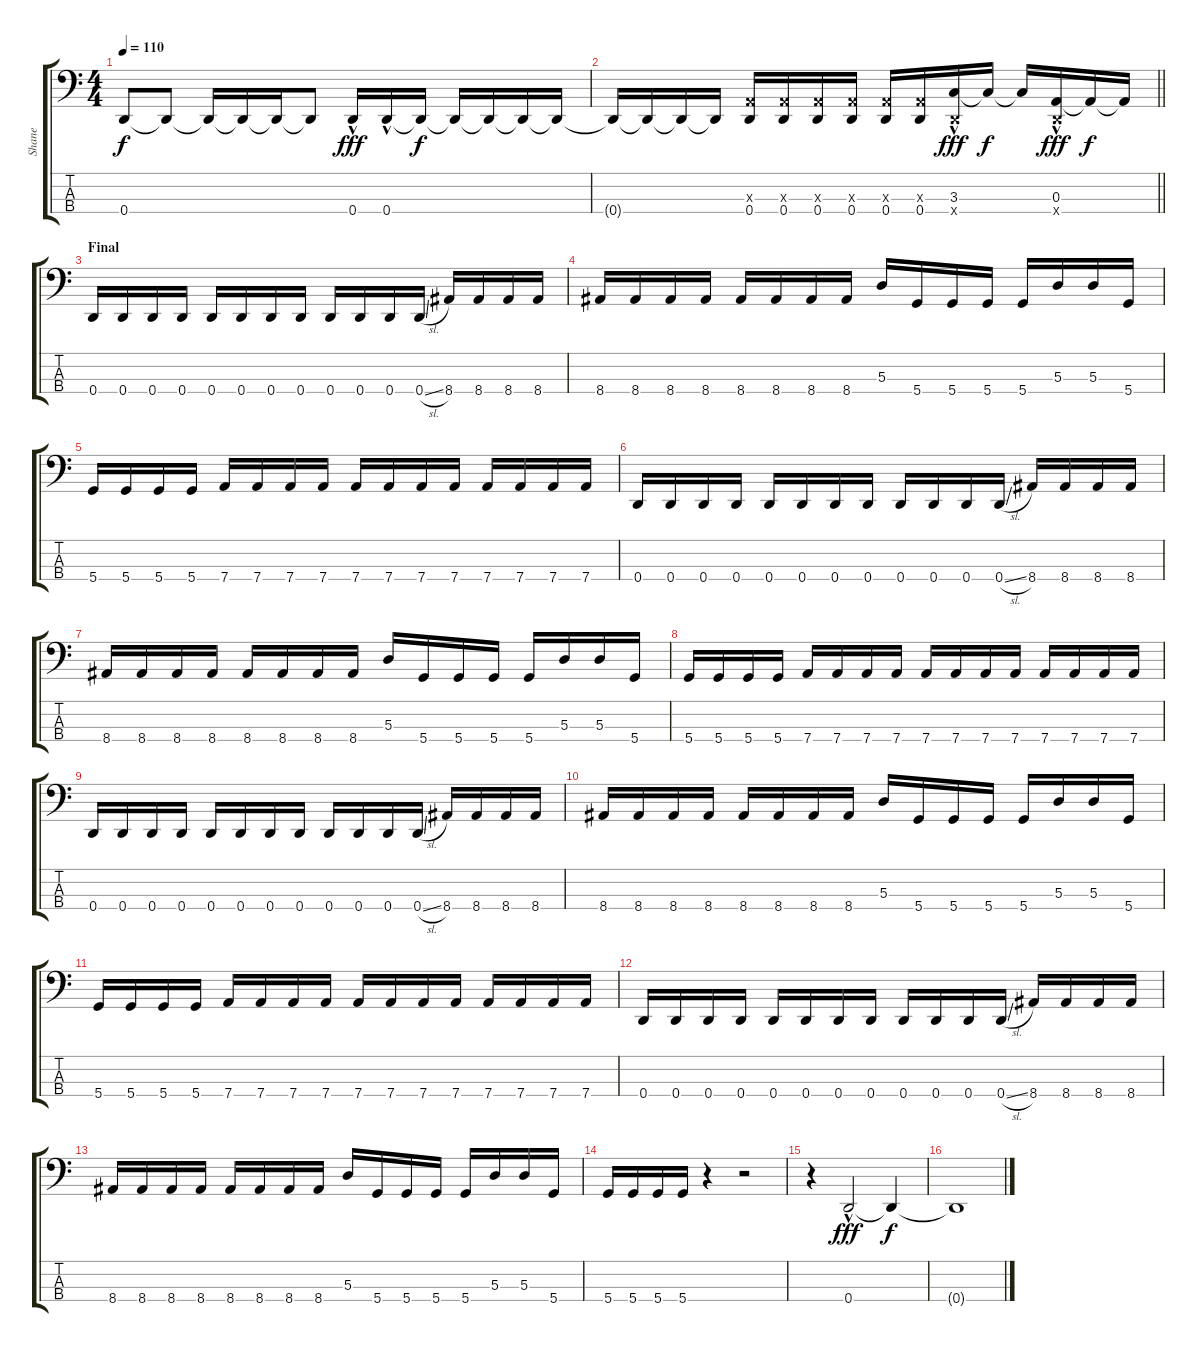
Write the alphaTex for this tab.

\track ("Shane" "Shane") {instrument electricbasspick}
\staff {score tabs}
\tuning (G2 D2 A1 D1) {hide}
\ts (4 4)
\tempo 110
\clef f4
\ks c
0.4{t}.8{dy f} 0.4{t}.8 0.4{t}.16 0.4{t}.16 0.4{t}.16 0.4{t}.8 0.4{hac}.16{dy fff} 0.4{hac}.16 0.4{t}.16{dy f} 0.4{t}.16 0.4{t}.16 0.4{t}.16 0.4{t}.16 |
\barLineRight lightlight
0.4{t}.16 0.4{t}.16 0.4{t}.16 0.4{t}.16 (0.3{x} 0.4).16 (0.3{x} 0.4).16 (0.3{x} 0.4).16 (0.3{x} 0.4).16 (0.3{x} 0.4).16 (0.3{x} 0.4).16 (3.3{hac} 0.4{x}).16{dy fff} 3.3{t}.16{dy f} 3.3{t}.16 (0.3{hac} 0.4{x}).16{dy fff} 0.3{t}.16{dy f} 0.3{t}.16 |
\section ("" "Final")
0.4.16 0.4.16 0.4.16 0.4.16 0.4.16 0.4.16 0.4.16 0.4.16 0.4.16 0.4.16 0.4.16 0.4{sl}.16 8.4.16 8.4.16 8.4.16 8.4.16 |
8.4.16 8.4.16 8.4.16 8.4.16 8.4.16 8.4.16 8.4.16 8.4.16 5.3.16 5.4.16 5.4.16 5.4.16 5.4.16 5.3.16 5.3.16 5.4.16 |
5.4.16 5.4.16 5.4.16 5.4.16 7.4.16 7.4.16 7.4.16 7.4.16 7.4.16 7.4.16 7.4.16 7.4.16 7.4.16 7.4.16 7.4.16 7.4.16 |
0.4.16 0.4.16 0.4.16 0.4.16 0.4.16 0.4.16 0.4.16 0.4.16 0.4.16 0.4.16 0.4.16 0.4{sl}.16 8.4.16 8.4.16 8.4.16 8.4.16 |
8.4.16 8.4.16 8.4.16 8.4.16 8.4.16 8.4.16 8.4.16 8.4.16 5.3.16 5.4.16 5.4.16 5.4.16 5.4.16 5.3.16 5.3.16 5.4.16 |
5.4.16 5.4.16 5.4.16 5.4.16 7.4.16 7.4.16 7.4.16 7.4.16 7.4.16 7.4.16 7.4.16 7.4.16 7.4.16 7.4.16 7.4.16 7.4.16 |
0.4.16 0.4.16 0.4.16 0.4.16 0.4.16 0.4.16 0.4.16 0.4.16 0.4.16 0.4.16 0.4.16 0.4{sl}.16 8.4.16 8.4.16 8.4.16 8.4.16 |
8.4.16 8.4.16 8.4.16 8.4.16 8.4.16 8.4.16 8.4.16 8.4.16 5.3.16 5.4.16 5.4.16 5.4.16 5.4.16 5.3.16 5.3.16 5.4.16 |
5.4.16 5.4.16 5.4.16 5.4.16 7.4.16 7.4.16 7.4.16 7.4.16 7.4.16 7.4.16 7.4.16 7.4.16 7.4.16 7.4.16 7.4.16 7.4.16 |
0.4.16 0.4.16 0.4.16 0.4.16 0.4.16 0.4.16 0.4.16 0.4.16 0.4.16 0.4.16 0.4.16 0.4{sl}.16 8.4.16 8.4.16 8.4.16 8.4.16 |
8.4.16 8.4.16 8.4.16 8.4.16 8.4.16 8.4.16 8.4.16 8.4.16 5.3.16 5.4.16 5.4.16 5.4.16 5.4.16 5.3.16 5.3.16 5.4.16 |
5.4.16 5.4.16 5.4.16 5.4.16 r.4 r.2 |
r.4 0.4{hac}.2{dy fff} 0.4{t}.4{dy f} |
0.4{t}.1
